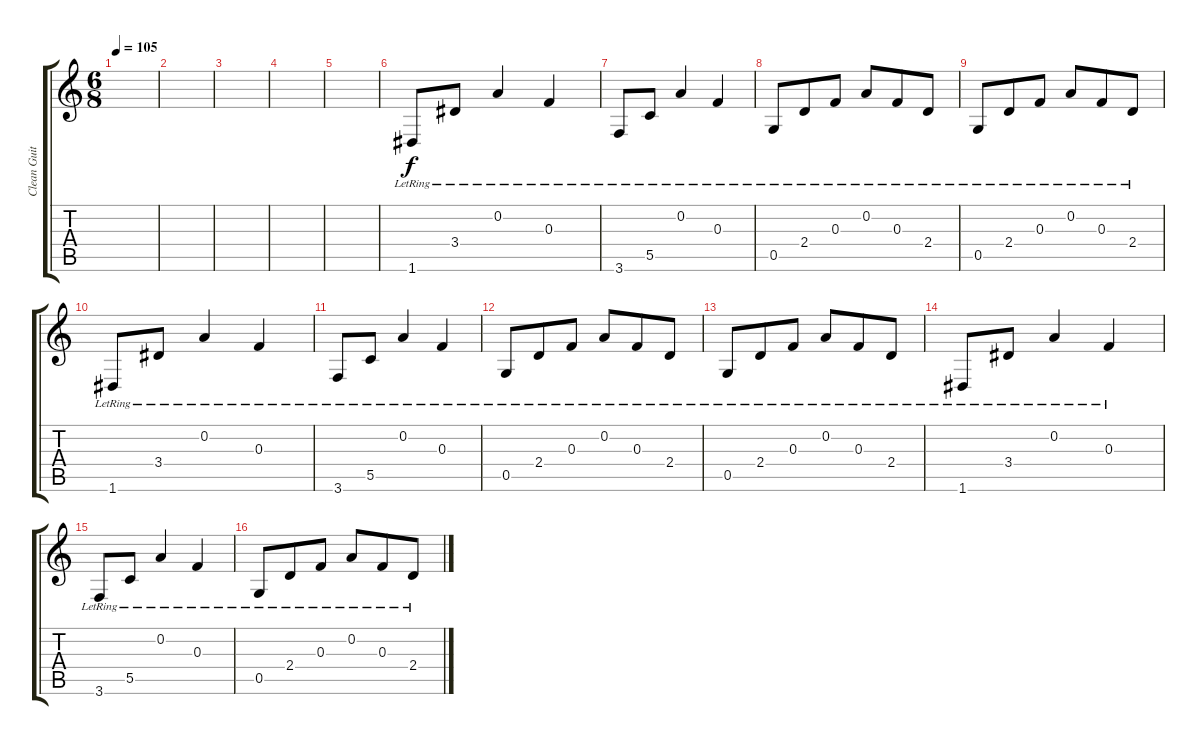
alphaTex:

\track ("Clean Guitar" "Clean Guit") {instrument electricguitarclean}
\staff {score tabs}
\tuning (D4 A3 F3 C3 G2 D2) {hide}
\ts (6 8)
\tempo 105
\clef g2
\ks c
|
|
|
|
|
1.6{lr}.8{volume 10} 3.4{lr}.8 0.2{lr}.4 0.3{lr}.4 |
3.6{lr}.8 5.5{lr}.8 0.2{lr}.4 0.3{lr}.4 |
0.5{lr}.8 2.4{lr}.8 0.3{lr}.8 0.2{lr}.8 0.3{lr}.8 2.4{lr}.8 |
0.5{lr}.8 2.4{lr}.8 0.3{lr}.8 0.2{lr}.8 0.3{lr}.8 2.4{lr}.8 |
1.6{lr}.8 3.4{lr}.8 0.2{lr}.4 0.3{lr}.4 |
3.6{lr}.8 5.5{lr}.8 0.2{lr}.4 0.3{lr}.4 |
0.5{lr}.8 2.4{lr}.8 0.3{lr}.8 0.2{lr}.8 0.3{lr}.8 2.4{lr}.8 |
0.5{lr}.8 2.4{lr}.8 0.3{lr}.8 0.2{lr}.8 0.3{lr}.8 2.4{lr}.8 |
1.6{lr}.8 3.4{lr}.8 0.2{lr}.4 0.3{lr}.4 |
3.6{lr}.8 5.5{lr}.8 0.2{lr}.4 0.3{lr}.4 |
0.5{lr}.8 2.4{lr}.8 0.3{lr}.8 0.2{lr}.8 0.3{lr}.8 2.4{lr}.8
